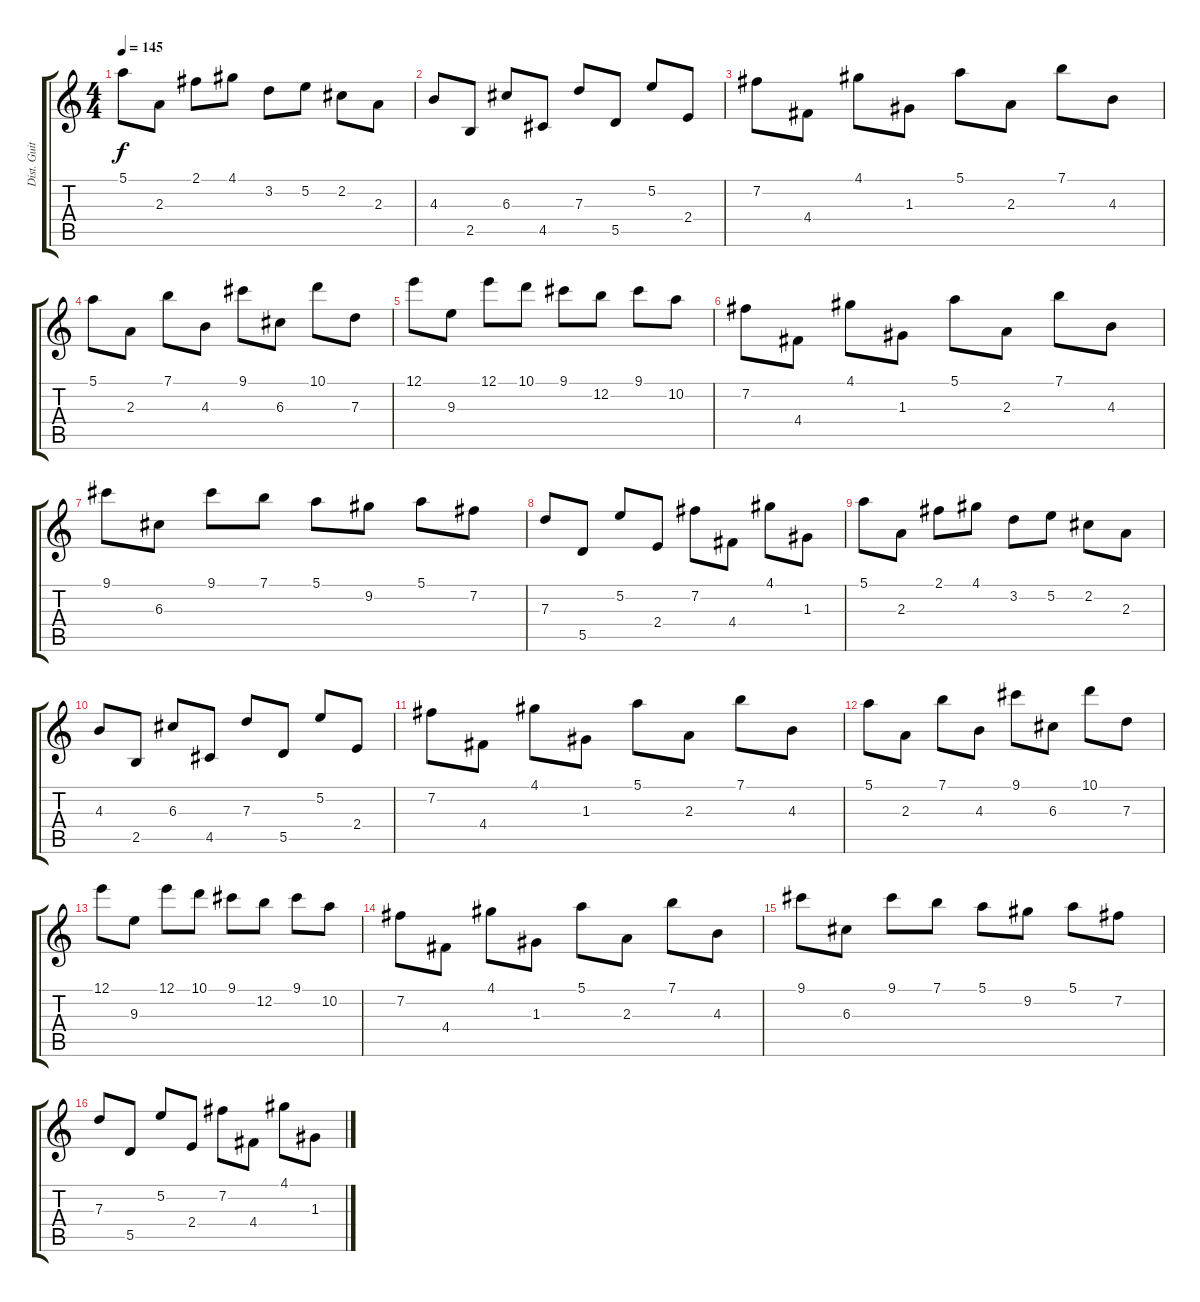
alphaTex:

\track ("Dist. Guitar 1" "Dist. Guit") {instrument distortionguitar}
\staff {score tabs}
\tuning (E4 B3 G3 D3 A2 E2) {hide}
\ts (4 4)
\tempo 145
\clef g2
\ks c
5.1.8{dy f} 2.3.8 2.1.8 4.1.8 3.2.8 5.2.8 2.2.8 2.3.8 |
4.3.8 2.5.8 6.3.8 4.5.8 7.3.8 5.5.8 5.2.8 2.4.8 |
7.2.8 4.4.8 4.1.8 1.3.8 5.1.8 2.3.8 7.1.8 4.3.8 |
5.1.8 2.3.8 7.1.8 4.3.8 9.1.8 6.3.8 10.1.8 7.3.8 |
12.1.8 9.3.8 12.1.8 10.1.8 9.1.8 12.2.8 9.1.8 10.2.8 |
7.2.8 4.4.8 4.1.8 1.3.8 5.1.8 2.3.8 7.1.8 4.3.8 |
9.1.8 6.3.8 9.1.8 7.1.8 5.1.8 9.2.8 5.1.8 7.2.8 |
7.3.8 5.5.8 5.2.8 2.4.8 7.2.8 4.4.8 4.1.8 1.3.8 |
5.1.8 2.3.8 2.1.8 4.1.8 3.2.8 5.2.8 2.2.8 2.3.8 |
4.3.8 2.5.8 6.3.8 4.5.8 7.3.8 5.5.8 5.2.8 2.4.8 |
7.2.8 4.4.8 4.1.8 1.3.8 5.1.8 2.3.8 7.1.8 4.3.8 |
5.1.8 2.3.8 7.1.8 4.3.8 9.1.8 6.3.8 10.1.8 7.3.8 |
12.1.8 9.3.8 12.1.8 10.1.8 9.1.8 12.2.8 9.1.8 10.2.8 |
7.2.8 4.4.8 4.1.8 1.3.8 5.1.8 2.3.8 7.1.8 4.3.8 |
9.1.8 6.3.8 9.1.8 7.1.8 5.1.8 9.2.8 5.1.8 7.2.8 |
7.3.8 5.5.8 5.2.8 2.4.8 7.2.8 4.4.8 4.1.8 1.3.8
